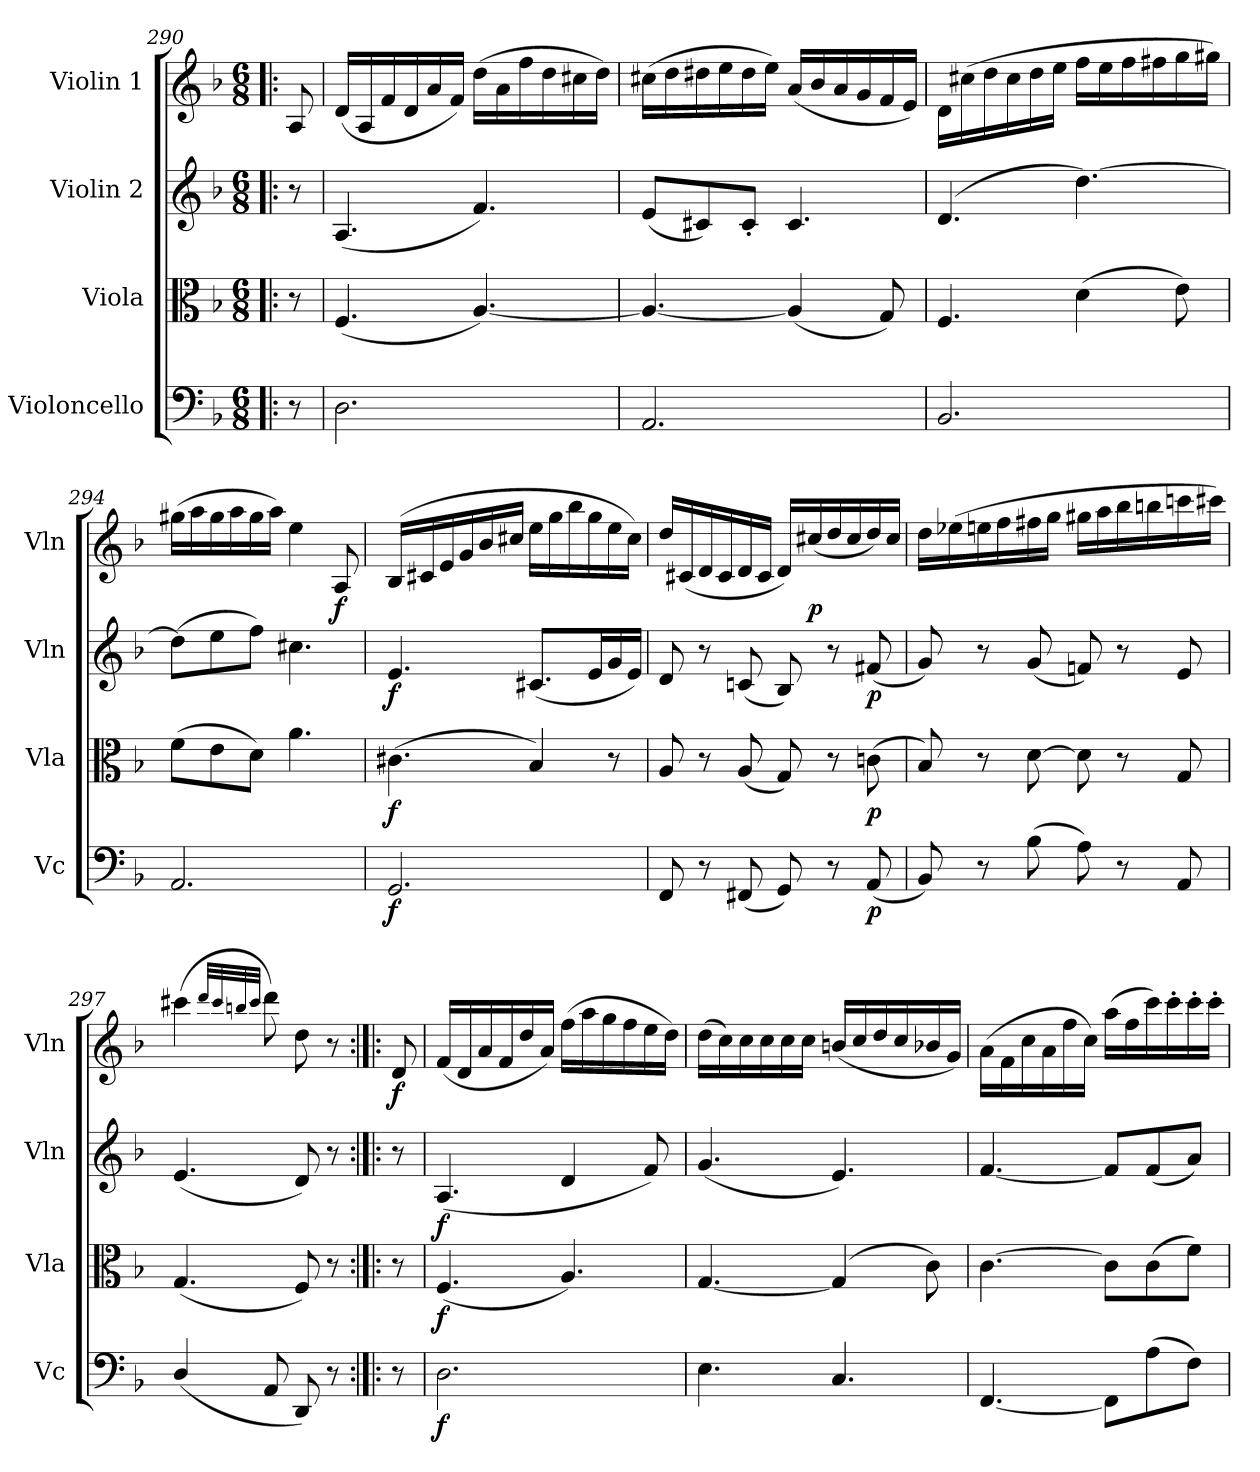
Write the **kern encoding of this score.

**kern	**dynam	**kern	**dynam	**kern	**dynam	**kern	**dynam
*part4	*part4	*part3	*part3	*part2	*part2	*part1	*part1
*staff4	*staff4	*staff3	*staff3	*staff2	*staff2	*staff1	*staff1
*I"Violoncello	*	*I"Viola	*	*I"Violin 2	*	*I"Violin 1	*
*I'Vc	*	*I'Vla	*	*I'Vln	*	*I'Vln	*
!!LO:LB:g=z
*clefF4	*	*clefC3	*	*clefG2	*	*clefG2	*
*k[b-]	*	*k[b-]	*	*k[b-]	*	*k[b-]	*
*M6/8	*	*M6/8	*	*M6/8	*	*M6/8	*
=290!|:	=290!|:	=290!|:	=290!|:	=290!|:	=290!|:	=290!|:	=290!|:
8r	.	8r	.	8r	.	8A/	.
=291	=291	=291	=291	=291	=291	=291	=291
2.D\	.	(<4.F/	.	(<4.A/	.	(<16d/LL	.
.	.	.	.	.	.	16A/	.
.	.	.	.	.	.	16f/	.
.	.	.	.	.	.	16d/	.
.	.	.	.	.	.	16a/	.
.	.	.	.	.	.	16f/JJ)	.
.	.	[4.A/)	.	4.f/)	.	(>16dd\LL	.
.	.	.	.	.	.	16a\	.
.	.	.	.	.	.	16ff\	.
.	.	.	.	.	.	16dd\	.
.	.	.	.	.	.	16cc#X\	.
.	.	.	.	.	.	16dd\JJ)	.
=292	=292	=292	=292	=292	=292	=292	=292
2.AA/	.	4.A/_	.	(<8e/L	.	(>16cc#X\LL	.
.	.	.	.	.	.	16dd\	.
.	.	.	.	8c#X/)	.	16dd#X\	.
.	.	.	.	.	.	16ee\	.
.	.	.	.	8c#'/J	.	16dd#\	.
.	.	.	.	.	.	16ee\JJ)	.
.	.	(<4A/]	.	4.c#/	.	(<16a/LL	.
.	.	.	.	.	.	16b-/	.
.	.	.	.	.	.	16a/	.
.	.	.	.	.	.	16g/	.
.	.	8G/)	.	.	.	16f/	.
.	.	.	.	.	.	16e/JJ)	.
=293	=293	=293	=293	=293	=293	=293	=293
2.BB-/	.	4.F/	.	(>4.d/	.	16d\LL	.
.	.	.	.	.	.	(>16cc#X\	.
.	.	.	.	.	.	16dd\	.
.	.	.	.	.	.	16cc#\	.
.	.	.	.	.	.	16dd\	.
.	.	.	.	.	.	16ee\JJ	.
.	.	(>4d\	.	[4.dd\)	.	16ff\LL	.
.	.	.	.	.	.	16ee\	.
.	.	.	.	.	.	16ff\	.
.	.	.	.	.	.	16ff#X\	.
.	.	8e\)	.	.	.	16gg\	.
.	.	.	.	.	.	16gg#X\JJ)	.
=294	=294	=294	=294	=294	=294	=294	=294
2.AA/	.	(>8f\L	.	(>8dd\L]	.	(>16gg#X\LL	.
.	.	.	.	.	.	16aa\	.
.	.	8e\	.	8ee\	.	16gg#\	.
.	.	.	.	.	.	16aa\	.
.	.	8d\J)	.	8ff\J)	.	16gg#\	.
.	.	.	.	.	.	16aa\JJ)	.
.	.	4.a\	.	4.cc#X\	.	4ee\	.
!	!	!	!	!	!	!	!LO:DY:b
.	.	.	.	.	.	8A/	f
=295	=295	=295	=295	=295	=295	=295	=295
!	!LO:DY:b	!	!LO:DY:b	!	!LO:DY:b	!	!
2.GG/	f	(>4.c#X\	f	4.e/	f	(>16B-/LL	.
.	.	.	.	.	.	16c#X/	.
.	.	.	.	.	.	16e/	.
.	.	.	.	.	.	16g/	.
.	.	.	.	.	.	16b-/	.
.	.	.	.	.	.	16cc#X/JJ	.
.	.	4B-/)	.	(<8.c#X/L	.	16ee\LL	.
.	.	.	.	.	.	16gg\	.
.	.	.	.	.	.	16bb-\	.
.	.	.	.	16e/L	.	16gg\	.
.	.	8r	.	16g/	.	16ee\	.
.	.	.	.	16e/JJ)	.	16cc#\JJ)	.
=296	=296	=296	=296	=296	=296	=296	=296
8FF/	.	8A/	.	8d/	.	16dd/LL	.
.	.	.	.	.	.	(<16c#X/	.
8r	.	8r	.	8r	.	16d/	.
.	.	.	.	.	.	16c#/	.
(<8FF#X/	.	(<8A/	.	(<8cn/	.	16d/	.
.	.	.	.	.	.	16c#/JJ	.
8GG/)	.	8G/)	.	8B-/)	.	16d/LL)	.
!	!	!	!	!	!	!	!LO:DY:b
.	.	.	.	.	.	(<16cc#X/	p
8r	.	8r	.	8r	.	16dd/	.
.	.	.	.	.	.	16cc#/	.
!	!LO:DY:b	!	!LO:DY:b	!	!LO:DY:b	!	!
(<8AA/	p	(<8cn\	p	(<8f#X/	p	16dd/)	.
.	.	.	.	.	.	16cc#/JJ	.
!!LO:PB:g=z
=297	=297	=297	=297	=297	=297	=297	=297
8BB-/)	.	8B-/)	.	8g/)	.	16dd\LL	.
.	.	.	.	.	.	(>16ee-X\	.
8r	.	8r	.	8r	.	16een\	.
.	.	.	.	.	.	16ff\	.
(>8B-\	.	[8d\	.	(<8g/	.	16ff#X\	.
.	.	.	.	.	.	16gg\JJ	.
8A\)	.	8d\]	.	8fn/)	.	16gg#X\LL	.
.	.	.	.	.	.	16aa\	.
8r	.	8r	.	8r	.	16bb-\	.
.	.	.	.	.	.	16bbn\	.
8AA/	.	8G/	.	8e/	.	16cccn\	.
.	.	.	.	.	.	16ccc#X\JJ)	.
=297X11	=297X11	=297X11	=297X11	=297X11	=297X11	=297X11	=297X11
(<4D/	.	(<4.G/	.	(<4.e/	.	(>4ccc#X\	.
.	.	.	.	.	.	32qddd!/LLL	.
.	.	.	.	.	.	32qccc#!/	.
.	.	.	.	.	.	32qbbn!/	.
.	.	.	.	.	.	32qccc#!/JJJ	.
8AA/	.	.	.	.	.	8ddd\)	.
8DD/)	.	8F/)	.	8d/)	.	8dd\	.
8r	.	8r	.	8r	.	8r	.
=298:|!|:	=298:|!|:	=298:|!|:	=298:|!|:	=298:|!|:	=298:|!|:	=298:|!|:	=298:|!|:
!	!	!	!	!	!	!	!LO:DY:b
8r	.	8r	.	8r	.	8d/	f
=299	=299	=299	=299	=299	=299	=299	=299
!	!LO:DY:b	!	!LO:DY:b	!	!LO:DY:b	!	!
2.D\	f	(<4.F/	f	(<4.A/	f	(<16f/LL	.
.	.	.	.	.	.	16d/	.
.	.	.	.	.	.	16a/	.
.	.	.	.	.	.	16f/	.
.	.	.	.	.	.	16dd/	.
.	.	.	.	.	.	16a/JJ)	.
.	.	4.A/)	.	4d/	.	(>16ff\LL	.
.	.	.	.	.	.	16aa\	.
.	.	.	.	.	.	16gg\	.
.	.	.	.	.	.	16ff\	.
.	.	.	.	8f/)	.	16ee\	.
.	.	.	.	.	.	16dd\JJ)	.
=300	=300	=300	=300	=300	=300	=300	=300
4.E\	.	[4.G/	.	(<4.g/	.	(>16dd\LL	.
.	.	.	.	.	.	16cc\)	.
.	.	.	.	.	.	16cc\	.
.	.	.	.	.	.	16cc\	.
.	.	.	.	.	.	16cc\	.
.	.	.	.	.	.	16cc\JJ	.
4.C/	.	(>4G/]	.	4.e/)	.	(<16bn/LL	.
.	.	.	.	.	.	16cc/	.
.	.	.	.	.	.	16dd/	.
.	.	.	.	.	.	16cc/	.
.	.	8c\)	.	.	.	16b-X/	.
.	.	.	.	.	.	16g/JJ)	.
=301	=301	=301	=301	=301	=301	=301	=301
[4.FF/	.	[4.c\	.	[4.f/	.	(>16a\LL	.
.	.	.	.	.	.	16f\	.
.	.	.	.	.	.	16cc\	.
.	.	.	.	.	.	16a\	.
.	.	.	.	.	.	16ff\	.
.	.	.	.	.	.	16cc\JJ)	.
8FF\L]	.	8c\L]	.	8f/L]	.	(>16aa\LL	.
.	.	.	.	.	.	16ff\	.
(>8A\	.	(>8c\	.	(<8f/	.	16ccc\)	.
.	.	.	.	.	.	16ccc'\	.
8F\J)	.	8f\J)	.	8a/J)	.	16ccc'\	.
.	.	.	.	.	.	16ccc'\JJ	.
=	=	=	=	=	=	=	=
*-	*-	*-	*-	*-	*-	*-	*-
